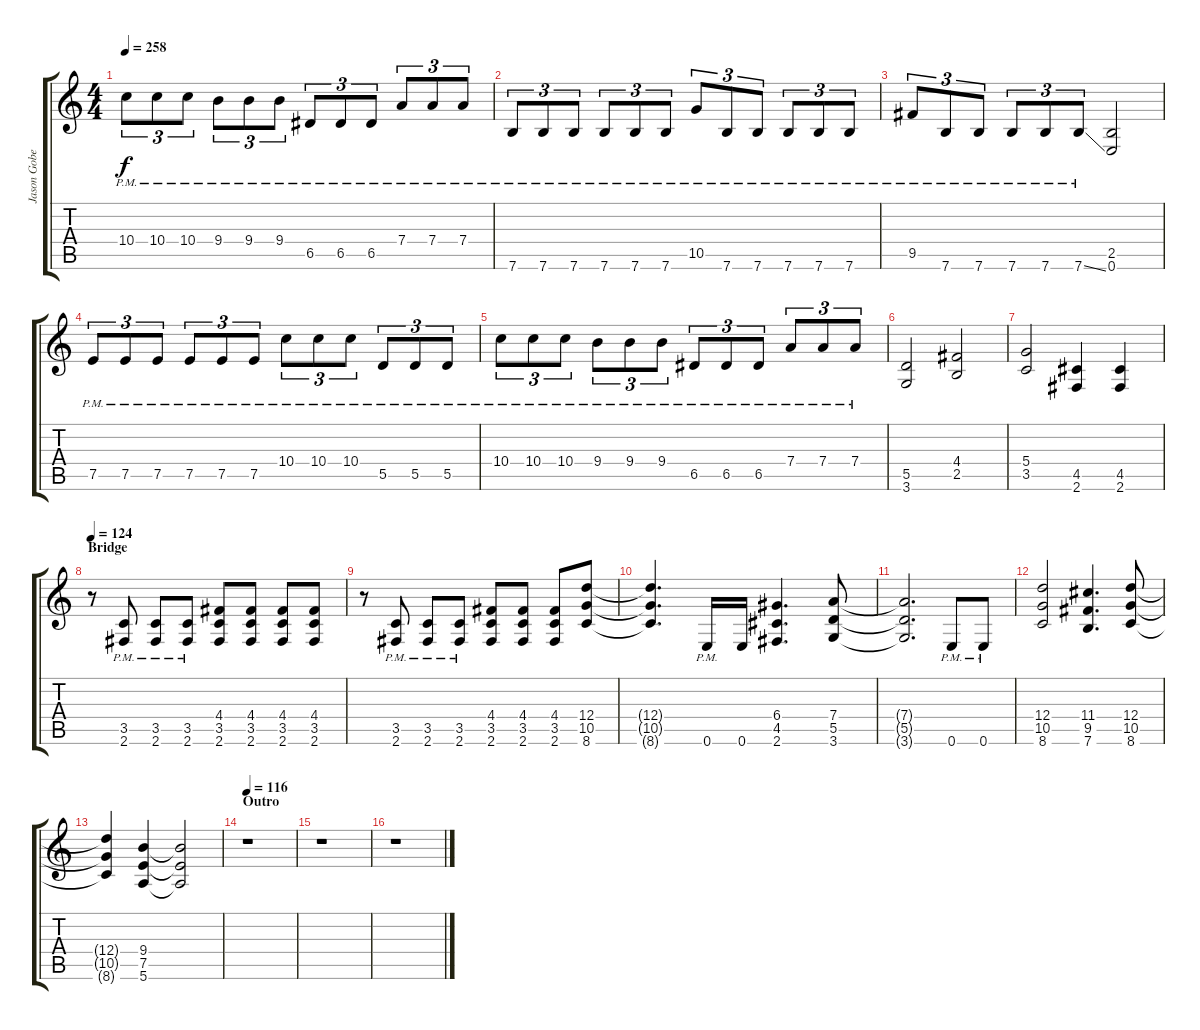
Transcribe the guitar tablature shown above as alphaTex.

\track ("Jason Gobel (distortion)" "Jason Gobe") {instrument distortionguitar}
\staff {score tabs}
\tuning (E4 B3 G3 D3 A2 E2) {hide}
\ts (4 4)
\tempo 258
\clef g2
\ks c
10.4{pm}.8{tu (3 2) dy f} 10.4{pm}.8{tu (3 2)} 10.4{pm}.8{tu (3 2)} 9.4{pm}.8{tu (3 2)} 9.4{pm}.8{tu (3 2)} 9.4{pm}.8{tu (3 2)} 6.5{pm}.8{tu (3 2)} 6.5{pm}.8{tu (3 2)} 6.5{pm}.8{tu (3 2)} 7.4{pm}.8{tu (3 2)} 7.4{pm}.8{tu (3 2)} 7.4{pm}.8{tu (3 2)} |
7.6{pm}.8{tu (3 2)} 7.6{pm}.8{tu (3 2)} 7.6{pm}.8{tu (3 2)} 7.6{pm}.8{tu (3 2)} 7.6{pm}.8{tu (3 2)} 7.6{pm}.8{tu (3 2)} 10.5{pm}.8{tu (3 2)} 7.6{pm}.8{tu (3 2)} 7.6{pm}.8{tu (3 2)} 7.6{pm}.8{tu (3 2)} 7.6{pm}.8{tu (3 2)} 7.6{pm}.8{tu (3 2)} |
9.5{pm}.8{tu (3 2)} 7.6{pm}.8{tu (3 2)} 7.6{pm}.8{tu (3 2)} 7.6{pm}.8{tu (3 2)} 7.6{pm}.8{tu (3 2)} 7.6{ss pm}.8{tu (3 2)} (2.5 0.6).2 |
7.5{pm}.8{tu (3 2)} 7.5{pm}.8{tu (3 2)} 7.5{pm}.8{tu (3 2)} 7.5{pm}.8{tu (3 2)} 7.5{pm}.8{tu (3 2)} 7.5{pm}.8{tu (3 2)} 10.4{pm}.8{tu (3 2)} 10.4{pm}.8{tu (3 2)} 10.4{pm}.8{tu (3 2)} 5.5{pm}.8{tu (3 2)} 5.5{pm}.8{tu (3 2)} 5.5{pm}.8{tu (3 2)} |
10.4{pm}.8{tu (3 2)} 10.4{pm}.8{tu (3 2)} 10.4{pm}.8{tu (3 2)} 9.4{pm}.8{tu (3 2)} 9.4{pm}.8{tu (3 2)} 9.4{pm}.8{tu (3 2)} 6.5{pm}.8{tu (3 2)} 6.5{pm}.8{tu (3 2)} 6.5{pm}.8{tu (3 2)} 7.4{pm}.8{tu (3 2)} 7.4{pm}.8{tu (3 2)} 7.4{pm}.8{tu (3 2)} |
(5.5 3.6).2 (4.4 2.5).2 |
(5.4 3.5).2 (4.5 2.6).4 (4.5 2.6).4 |
\section ("" "Bridge")
\tempo 124
r.8 (3.5{pm} 2.6{pm}).8 (3.5{pm} 2.6{pm}).8 (3.5{pm} 2.6{pm}).8 (4.4 3.5 2.6).8 (4.4 3.5 2.6).8 (4.4 3.5 2.6).8 (4.4 3.5 2.6).8 |
r.8 (3.5{pm} 2.6{pm}).8 (3.5{pm} 2.6{pm}).8 (3.5{pm} 2.6{pm}).8 (4.4 3.5 2.6).8 (4.4 3.5 2.6).8 (4.4 3.5 2.6).8 (12.4 10.5 8.6).8 |
(12.4{t} 10.5{t} 8.6{t}).4{d} 0.6{pm}.16 0.6.16 (6.4 4.5 2.6).4{d} (7.4 5.5 3.6).8 |
(7.4{t} 5.5{t} 3.6{t}).2{d} 0.6{pm}.8 0.6{pm}.8 |
(12.4 10.5 8.6).2 (11.4 9.5 7.6).4{d} (12.4 10.5 8.6).8 |
(12.4{t} 10.5{t} 8.6{t}).4 (9.4 7.5 5.6).4 (9.4{t} 7.5{t} 5.6{t}).2 |
\section ("" "Outro")
\tempo 116
r.1 |
r.1 |
r.1
